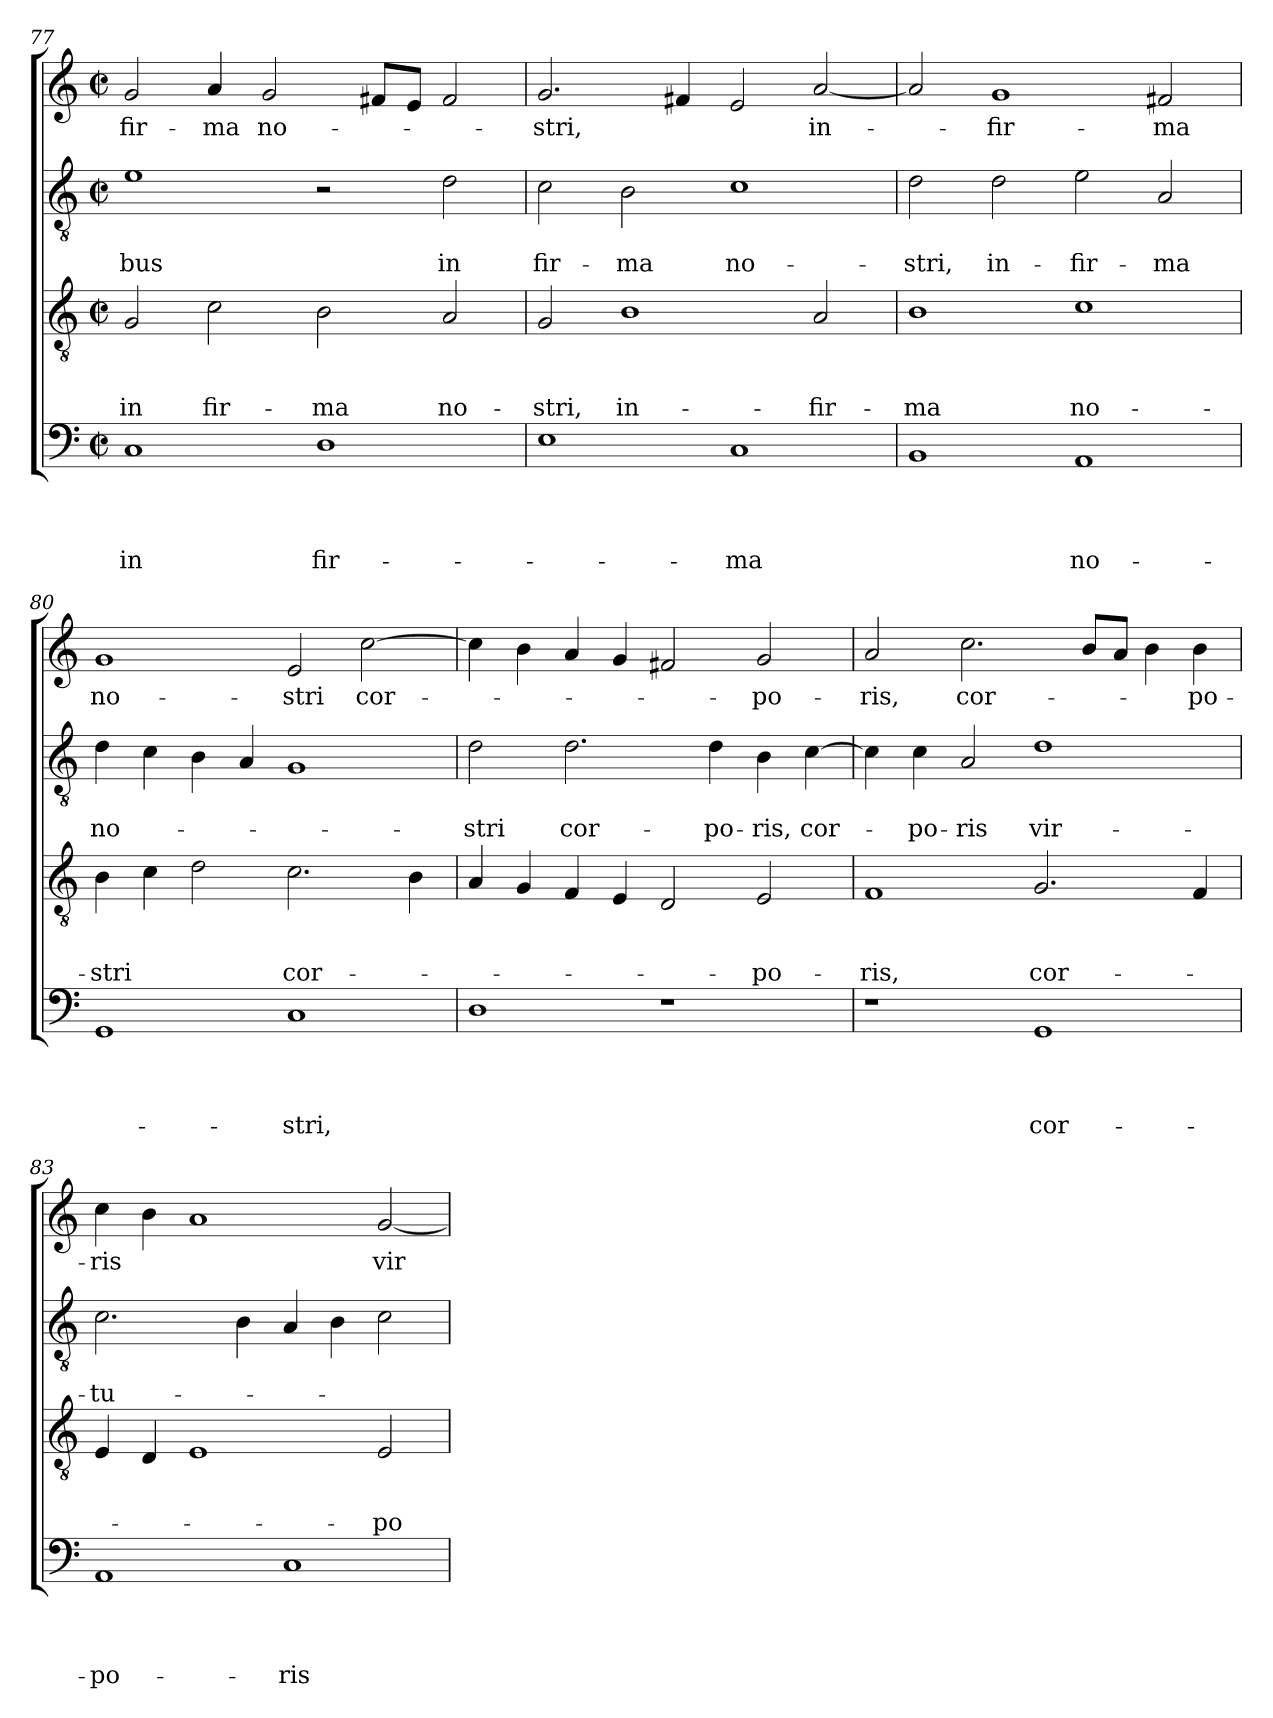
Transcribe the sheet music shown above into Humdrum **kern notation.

**kern	**text	**text	**text	**text	**kern	**text	**text	**text	**kern	**text	**text	**kern	**text
*part4	*part4	*part4	*part4	*part4	*part3	*part3	*part3	*part3	*part2	*part2	*part2	*part1	*part1
*staff4	*staff4	*staff4	*staff4	*staff4	*staff3	*staff3	*staff3	*staff3	*staff2	*staff2	*staff2	*staff1	*staff1
*clefF4	*	*	*	*	*clefGv2	*	*	*	*clefGv2	*	*	*clefG2	*
*k[]	*	*	*	*	*k[]	*	*	*	*k[]	*	*	*k[]	*
*C:	*	*	*	*	*C:	*	*	*	*C:	*	*	*C:	*
*M2/2	*	*	*	*	*M2/2	*	*	*	*M2/2	*	*	*M2/2	*
*met(c|)	*	*	*	*	*met(c|)	*	*	*	*met(c|)	*	*	*met(c|)	*
=77	=77	=77	=77	=77	=77	=77	=77	=77	=77	=77	=77	=77	=77
!	!	!	!	!LO:LY:b	!	!	!	!LO:LY:b	!	!	!LO:LY:b	!	!LO:LY:b
1C	.	.	.	in	2G/	.	.	in	1e	.	-bus	2g/	fir-
!	!	!	!	!	!	!	!	!LO:LY:b	!	!	!	!	!LO:LY:b
.	.	.	.	.	2c\	.	.	fir-	.	.	.	4a/	-ma
!	!	!	!	!	!	!	!	!	!	!	!	!	!LO:LY:b
.	.	.	.	.	.	.	.	.	.	.	.	2g/	no-
!	!	!	!	!LO:LY:b	!	!	!	!LO:LY:b	!	!	!	!	!
1D	.	.	.	fir-	2B\	.	.	-ma	2r	.	.	.	.
.	.	.	.	.	.	.	.	.	.	.	.	8f#/L	.
.	.	.	.	.	.	.	.	.	.	.	.	8e/J	.
!	!	!	!	!	!	!	!	!LO:LY:b	!	!	!LO:LY:b	!	!
.	.	.	.	.	2A/	.	.	no-	2d\	.	in	2f#/	.
=78	=78	=78	=78	=78	=78	=78	=78	=78	=78	=78	=78	=78	=78
!	!	!	!	!	!	!	!	!LO:LY:b	!	!	!LO:LY:b	!	!LO:LY:b
1E	.	.	.	.	2G/	.	.	-stri,	2c\	.	fir-	2.g/	-stri,
!	!	!	!	!	!	!	!	!LO:LY:b	!	!	!LO:LY:b	!	!
.	.	.	.	.	1B	.	.	in-	2B\	.	-ma	.	.
.	.	.	.	.	.	.	.	.	.	.	.	4f#/	.
!	!	!	!	!LO:LY:b	!	!	!	!	!	!	!LO:LY:b	!	!
1C	.	.	.	-ma	.	.	.	.	1c	.	no-	2e/	.
!	!	!	!	!	!	!	!	!LO:LY:b	!	!	!	!	!LO:LY:b
.	.	.	.	.	2A/	.	.	-fir-	.	.	.	[2a/	in-
=79	=79	=79	=79	=79	=79	=79	=79	=79	=79	=79	=79	=79	=79
!	!	!	!	!	!	!	!	!LO:LY:b	!	!	!LO:LY:b	!	!
1BB	.	.	.	.	1B	.	.	-ma	2d\	.	-stri,	2a/]	.
!	!	!	!	!	!	!	!	!	!	!	!LO:LY:b	!	!LO:LY:b
.	.	.	.	.	.	.	.	.	2d\	.	in-	1g	-fir-
!	!	!	!	!LO:LY:b	!	!	!	!LO:LY:b	!	!	!LO:LY:b	!	!
1AA	.	.	.	no-	1c	.	.	no-	2e\	.	-fir-	.	.
!	!	!	!	!	!	!	!	!	!	!	!LO:LY:b	!	!LO:LY:b
.	.	.	.	.	.	.	.	.	2A/	.	-ma	2f#X/	-ma
!!LO:PB:g=z
=80	=80	=80	=80	=80	=80	=80	=80	=80	=80	=80	=80	=80	=80
!	!	!	!	!	!	!	!	!LO:LY:b	!	!	!LO:LY:b	!	!LO:LY:b
1GG	.	.	.	.	4B\	.	.	-stri	4d\	.	no-	1g	no-
.	.	.	.	.	4c\	.	.	.	4c\	.	.	.	.
.	.	.	.	.	2d\	.	.	.	4B\	.	.	.	.
.	.	.	.	.	.	.	.	.	4A/	.	.	.	.
!	!	!	!	!LO:LY:b	!	!	!	!LO:LY:b	!	!	!	!	!LO:LY:b
1C	.	.	.	-stri,	2.c\	.	.	cor-	1G	.	.	2e/	-stri
!	!	!	!	!	!	!	!	!	!	!	!	!	!LO:LY:b
.	.	.	.	.	.	.	.	.	.	.	.	[2cc\	cor-
.	.	.	.	.	4B\	.	.	.	.	.	.	.	.
=81	=81	=81	=81	=81	=81	=81	=81	=81	=81	=81	=81	=81	=81
!	!	!	!	!	!	!	!	!	!	!	!LO:LY:b	!	!
1D	.	.	.	.	4A/	.	.	.	2d\	.	-stri	4cc\]	.
.	.	.	.	.	4G/	.	.	.	.	.	.	4b\	.
!	!	!	!	!	!	!	!	!	!	!	!LO:LY:b	!	!
.	.	.	.	.	4F/	.	.	.	2.d\	.	cor-	4a/	.
.	.	.	.	.	4E/	.	.	.	.	.	.	4g/	.
1r	.	.	.	.	2D/	.	.	.	.	.	.	2f#X/	.
!	!	!	!	!	!	!	!	!	!	!	!LO:LY:b	!	!
.	.	.	.	.	.	.	.	.	4d\	.	-po-	.	.
!	!	!	!	!	!	!	!	!LO:LY:b	!	!	!LO:LY:b	!	!LO:LY:b
.	.	.	.	.	2E/	.	.	-po-	4B\	.	-ris,	2g/	-po-
!	!	!	!	!	!	!	!	!	!	!	!LO:LY:b	!	!
.	.	.	.	.	.	.	.	.	[4c\	.	cor-	.	.
=82	=82	=82	=82	=82	=82	=82	=82	=82	=82	=82	=82	=82	=82
!	!	!	!	!	!	!	!	!LO:LY:b	!	!	!	!	!LO:LY:b
1r	.	.	.	.	1F	.	.	-ris,	4c\]	.	.	2a/	-ris,
!	!	!	!	!	!	!	!	!	!	!	!LO:LY:b	!	!
.	.	.	.	.	.	.	.	.	4c\	.	-po-	.	.
!	!	!	!	!	!	!	!	!	!	!	!LO:LY:b	!	!LO:LY:b
.	.	.	.	.	.	.	.	.	2A/	.	-ris	2.cc\	cor-
!	!	!	!	!LO:LY:b	!	!	!	!LO:LY:b	!	!	!LO:LY:b	!	!
1GG	.	.	.	cor-	2.G/	.	.	cor-	1d	.	vir-	.	.
.	.	.	.	.	.	.	.	.	.	.	.	8b/L	.
.	.	.	.	.	.	.	.	.	.	.	.	8a/J	.
.	.	.	.	.	.	.	.	.	.	.	.	4b\	.
!	!	!	!	!	!	!	!	!	!	!	!	!	!LO:LY:b
.	.	.	.	.	4F/	.	.	.	.	.	.	4b\	-po-
=83	=83	=83	=83	=83	=83	=83	=83	=83	=83	=83	=83	=83	=83
!	!	!	!	!LO:LY:b	!	!	!	!	!	!	!LO:LY:b	!	!LO:LY:b
1AA	.	.	.	-po-	4E/	.	.	.	2.c\	.	-tu-	4cc\	-ris
.	.	.	.	.	4D/	.	.	.	.	.	.	4b\	.
.	.	.	.	.	1E	.	.	.	.	.	.	1a	.
.	.	.	.	.	.	.	.	.	4B\	.	.	.	.
!	!	!	!	!LO:LY:b	!	!	!	!	!	!	!	!	!
1C	.	.	.	-ris	.	.	.	.	4A/	.	.	.	.
.	.	.	.	.	.	.	.	.	4B\	.	.	.	.
!	!	!	!	!	!	!	!	!LO:LY:b	!	!	!	!	!LO:LY:b
.	.	.	.	.	2E/	.	.	-po-	2c\	.	.	[2g/	vir-
=	=	=	=	=	=	=	=	=	=	=	=	=	=
*-	*-	*-	*-	*-	*-	*-	*-	*-	*-	*-	*-	*-	*-
